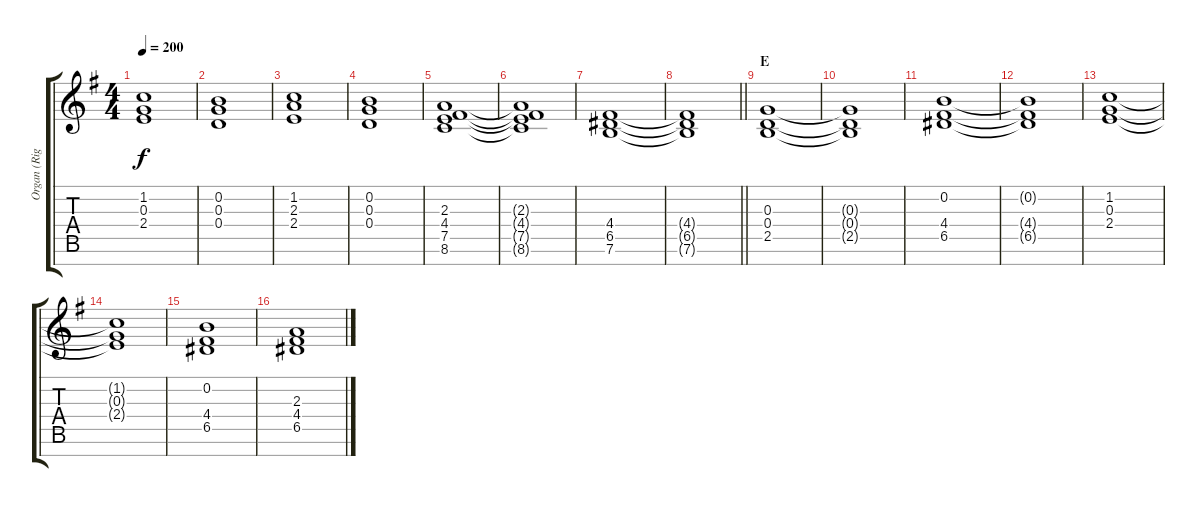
\track ("Organ (Right Hand)" "Organ (Rig") {instrument drawbarorgan}
\staff {score tabs}
\tuning (E5 B4 G4 D4 A3 E3 B2) {hide}
\ts (4 4)
\tempo 200
\clef g2
\ks g
(1.2 0.3 2.4).1{dy f} |
(0.2 0.3 0.4).1 |
(1.2 2.3 2.4).1 |
(0.2 0.3 0.4).1 |
(2.3 4.4 7.5 8.6).1 |
(2.3{t} 4.4{t} 7.5{t} 8.6{t}).1 |
(4.4 6.5 7.6).1 |
\barLineRight lightlight
(4.4{t} 6.5{t} 7.6{t}).1 |
\section ("" "E")
(0.3 0.4 2.5).1 |
(0.3{t} 0.4{t} 2.5{t}).1 |
(0.2 4.4 6.5).1 |
(0.2{t} 4.4{t} 6.5{t}).1 |
(1.2 0.3 2.4).1 |
(1.2{t} 0.3{t} 2.4{t}).1 |
(0.2 4.4 6.5).1 |
(2.3 4.4 6.5).1
